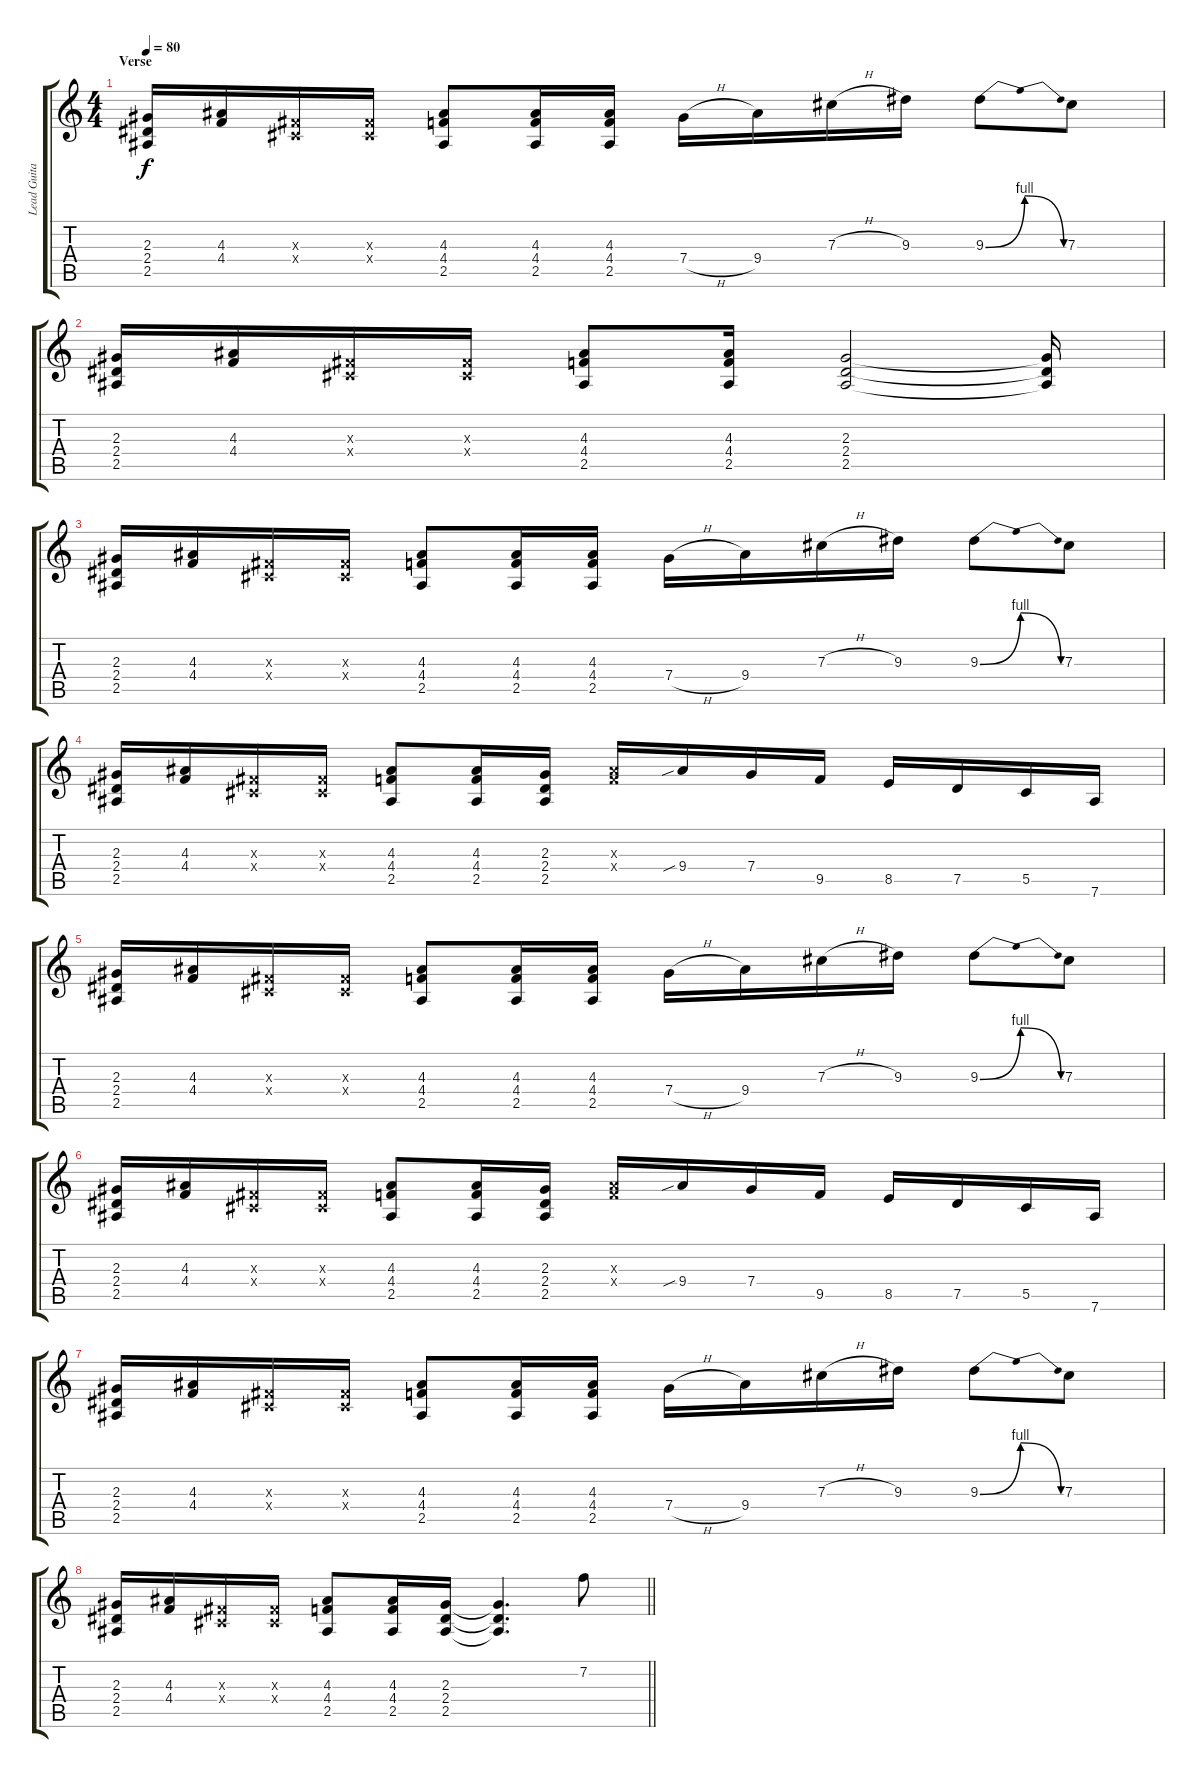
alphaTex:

\track ("Lead Guitar" "Lead Guita") {instrument distortionguitar}
\staff {score tabs}
\tuning (Eb4 Bb3 Gb3 Db3 Ab2 Eb2) {hide}
\ts (4 4)
\section ("" "Verse")
\tempo 80
\clef g2
\ks c
(2.3 2.4 2.5).16{dy f} (4.3 4.4).16 (0.3{x} 0.4{x}).16 (0.3{x} 0.4{x}).16 (4.3 4.4 2.5).8 (4.3 4.4 2.5).16 (4.3 4.4 2.5).16 7.4{h}.16 9.4.16 7.3{h}.16 9.3.16 9.3{be (bendrelease 0 0 30 4 30 4 60 0)}.8 7.3.8 |
(2.3 2.4 2.5).16 (4.3 4.4).16 (0.3{x} 0.4{x}).16 (0.3{x} 0.4{x}).16 (4.3 4.4 2.5).8 (4.3 4.4 2.5).16 (2.3 2.4 2.5).2 (2.3{t} 2.4{t} 2.5{t}).16 |
(2.3 2.4 2.5).16 (4.3 4.4).16 (0.3{x} 0.4{x}).16 (0.3{x} 0.4{x}).16 (4.3 4.4 2.5).8 (4.3 4.4 2.5).16 (4.3 4.4 2.5).16 7.4{h}.16 9.4.16 7.3{h}.16 9.3.16 9.3{be (bendrelease 0 0 30 4 30 4 60 0)}.8 7.3.8 |
(2.3 2.4 2.5).16 (4.3 4.4).16 (0.3{x} 0.4{x}).16 (0.3{x} 0.4{x}).16 (4.3 4.4 2.5).8 (4.3 4.4 2.5).16 (2.3 2.4 2.5).16 (4.3{x} 4.4{x}).16 9.4{sib}.16 7.4.16 9.5.16 8.5.16 7.5.16 5.5.16 7.6.16 |
(2.3 2.4 2.5).16 (4.3 4.4).16 (0.3{x} 0.4{x}).16 (0.3{x} 0.4{x}).16 (4.3 4.4 2.5).8 (4.3 4.4 2.5).16 (4.3 4.4 2.5).16 7.4{h}.16 9.4.16 7.3{h}.16 9.3.16 9.3{be (bendrelease 0 0 30 4 30 4 60 0)}.8 7.3.8 |
(2.3 2.4 2.5).16 (4.3 4.4).16 (0.3{x} 0.4{x}).16 (0.3{x} 0.4{x}).16 (4.3 4.4 2.5).8 (4.3 4.4 2.5).16 (2.3 2.4 2.5).16 (4.3{x} 4.4{x}).16 9.4{sib}.16 7.4.16 9.5.16 8.5.16 7.5.16 5.5.16 7.6.16 |
(2.3 2.4 2.5).16 (4.3 4.4).16 (0.3{x} 0.4{x}).16 (0.3{x} 0.4{x}).16 (4.3 4.4 2.5).8 (4.3 4.4 2.5).16 (4.3 4.4 2.5).16 7.4{h}.16 9.4.16 7.3{h}.16 9.3.16 9.3{be (bendrelease 0 0 30 4 30 4 60 0)}.8 7.3.8 |
\barLineRight lightlight
(2.3 2.4 2.5).16 (4.3 4.4).16 (0.3{x} 0.4{x}).16 (0.3{x} 0.4{x}).16 (4.3 4.4 2.5).8 (4.3 4.4 2.5).16 (2.3 2.4 2.5).16 (2.3{t} 2.4{t} 2.5{t}).4{d} 7.2.8
